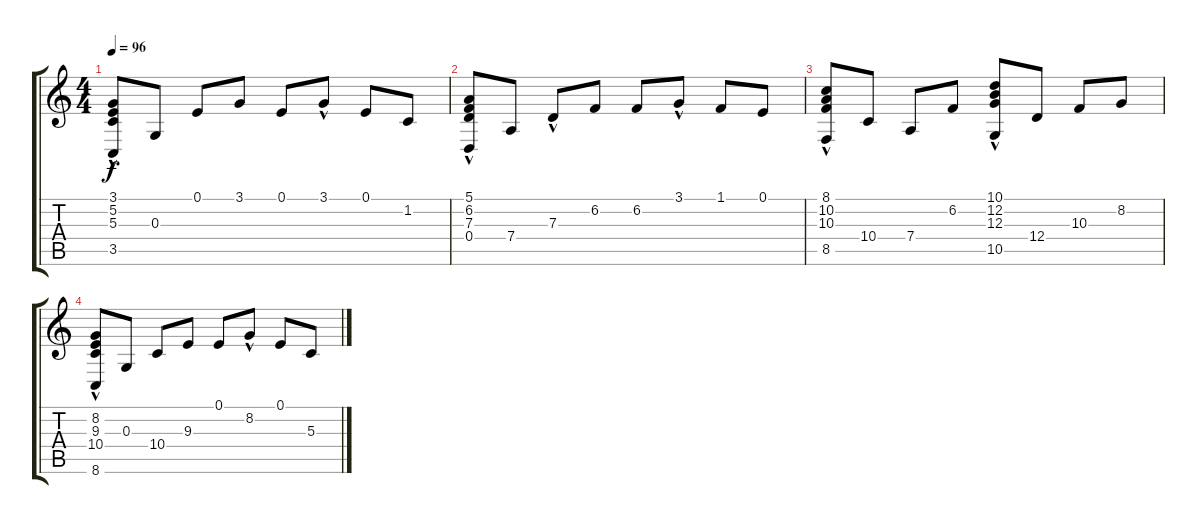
\track "" {instrument acousticgrandpiano}
\staff {score tabs}
\tuning (E4 B3 G3 D3 A2 E2) {hide}
\ts (4 4)
\tempo 96
\clef g2
\ks c
(3.1{hac} 5.2 5.3{hac} 3.5).8{dy f} 0.3.8 0.1.8 3.1.8 0.1.8 3.1{hac}.8 0.1.8 1.2.8 |
(5.1 6.2{hac} 7.3 0.4).8 7.4.8 7.3{hac}.8 6.2.8 6.2.8 3.1{hac}.8 1.1.8 0.1.8 |
(8.1 10.2 10.3{hac} 8.5).8 10.4.8 7.4.8 6.2.8 (10.1 12.2 12.3{hac} 10.5).8 12.4.8 10.3.8 8.2.8 |
(8.2 9.3{hac} 10.4 8.6).8 0.3.8 10.4.8 9.3.8 0.1.8 8.2{hac}.8 0.1.8 5.3.8
